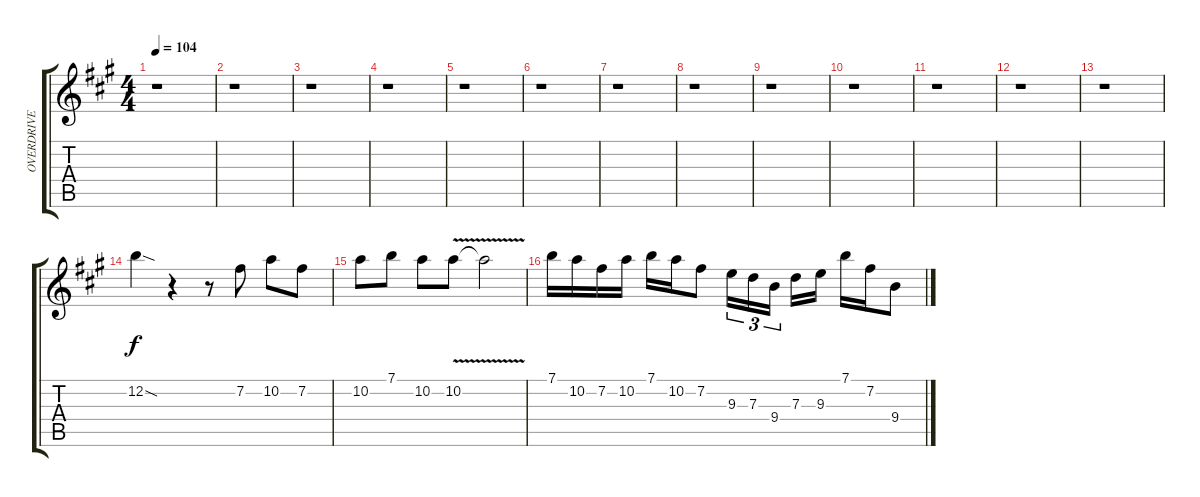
\track ("OVERDRIVE" "OVERDRIVE") {instrument overdrivenguitar}
\staff {score tabs}
\tuning (E4 B3 G3 D3 A2 E2) {hide}
\ts (4 4)
\tempo 104
\clef g2
\ks a
r.1{dy f} |
r.1 |
r.1 |
r.1 |
r.1 |
r.1 |
r.1 |
r.1 |
r.1 |
r.1 |
r.1 |
r.1 |
r.1 |
12.2{sod}.4 r.4 r.8 7.2.8 10.2.8 7.2.8 |
10.2.8 7.1.8 10.2.8 10.2{v}.8 10.2{v t}.2 |
7.1.16 10.2.16 7.2.16 10.2.16 7.1.16 10.2.16 7.2.8 9.3.16{tu (3 2)} 7.3.16{tu (3 2)} 9.4.16{tu (3 2) beam splitsecondary} 7.3.16 9.3.16 7.1.16 7.2.16 9.4.8
